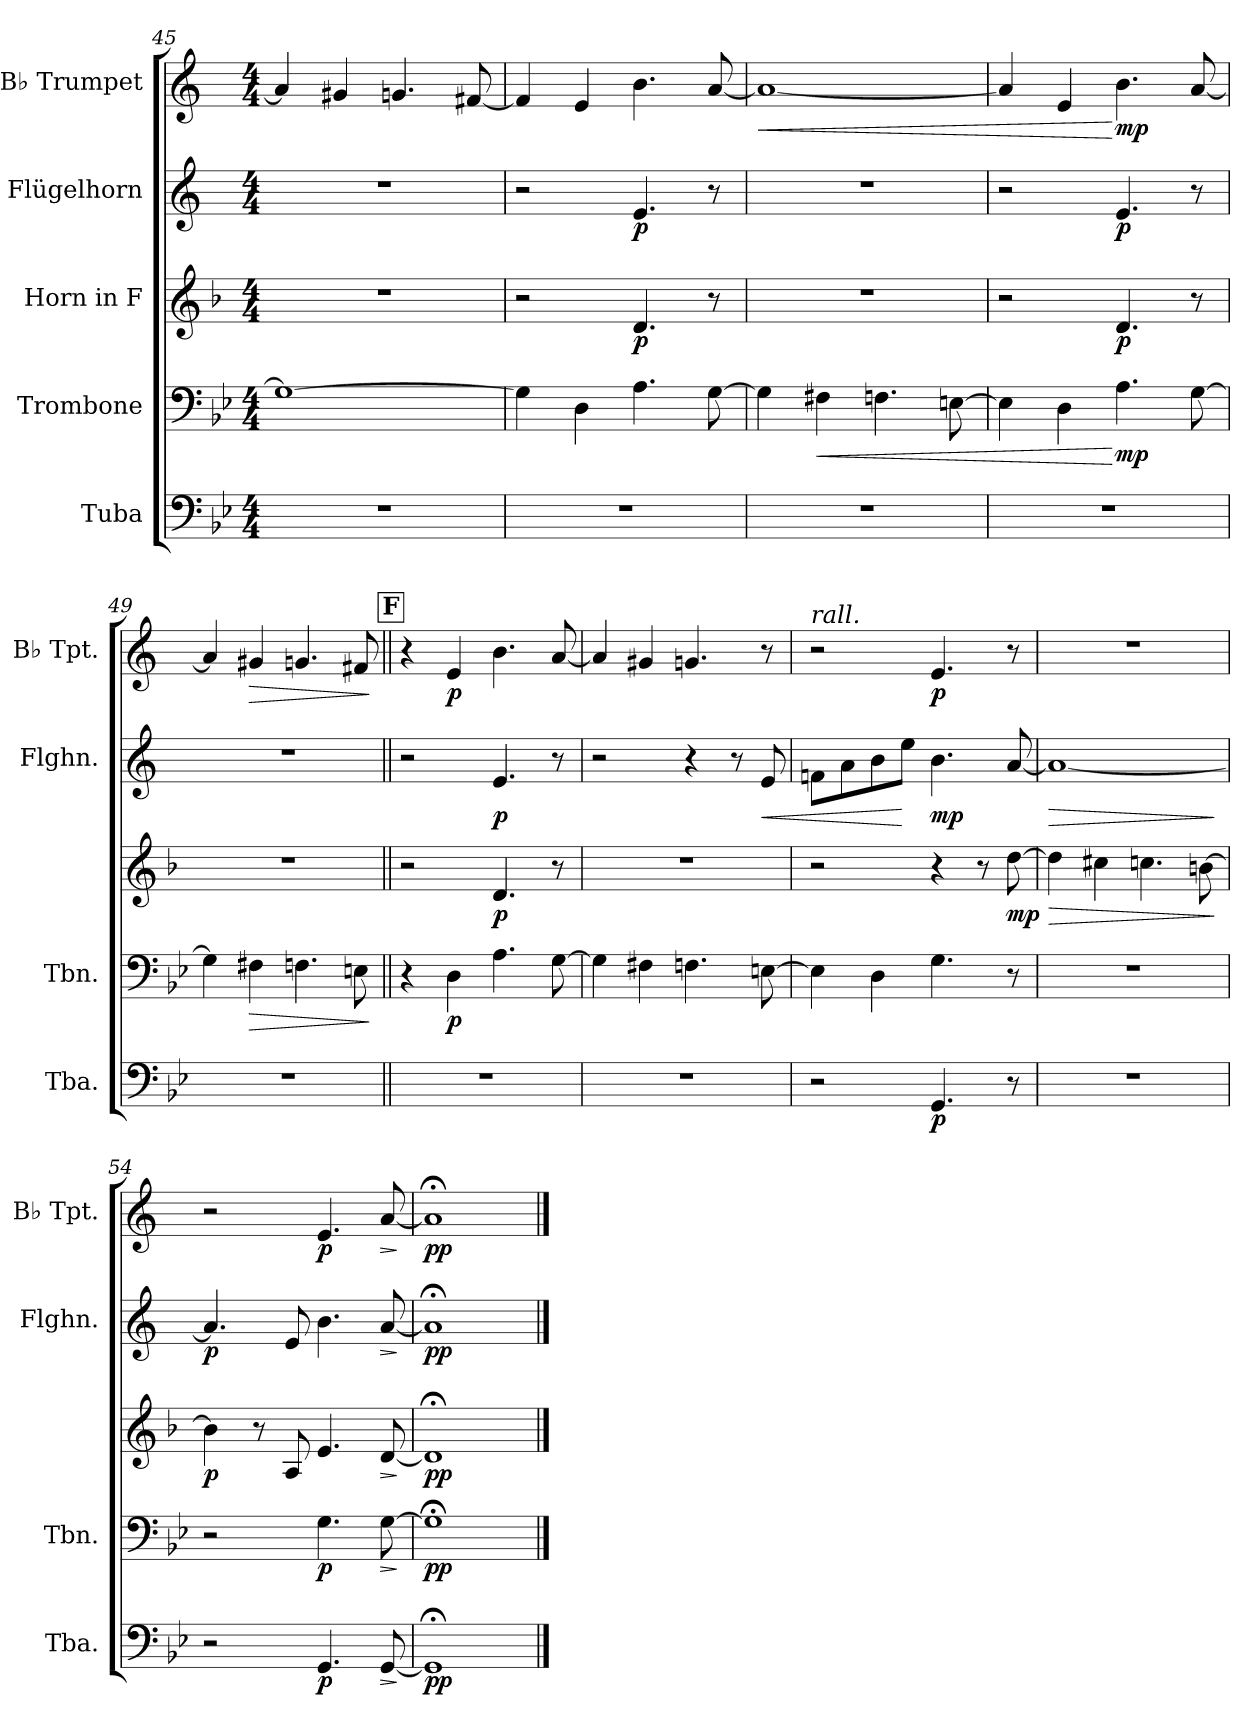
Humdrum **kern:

**kern	**dynam	**kern	**dynam	**kern	**dynam	**kern	**dynam	**kern	**dynam
*part5	*part5	*part4	*part4	*part3	*part3	*part2	*part2	*part1	*part1
*staff5	*staff5	*staff4	*staff4	*staff3	*staff3	*staff2	*staff2	*staff1	*staff1
*I"Tuba	*	*I"Trombone	*	*I"Horn in F	*	*I"Flügelhorn	*	*I"B♭ Trumpet	*
*I'Tba.	*	*I'Tbn.	*	*	*	*I'Flghn.	*	*I'B♭ Tpt.	*
*clefF4	*	*clefF4	*	*clefG2	*	*clefG2	*	*clefG2	*
*	*	*	*	*ITrd4c7	*	*ITrd1c2	*	*ITrd1c2	*
*k[b-e-]	*	*k[b-e-]	*	*k[b-e-]	*	*k[b-e-]	*	*k[b-e-]	*
*M4/4	*	*M4/4	*	*M4/4	*	*M4/4	*	*M4/4	*
=45	=45	=45	=45	=45	=45	=45	=45	=45	=45
1r	.	1G_	.	1r	.	1r	.	4g/]	.
.	.	.	.	.	.	.	.	4f#X/	.
.	.	.	.	.	.	.	.	4.fn/	.
.	.	.	.	.	.	.	.	[8en/	.
=46	=46	=46	=46	=46	=46	=46	=46	=46	=46
1r	.	4G\]	.	2r	.	2r	.	4e/]	.
.	.	4D\	.	.	.	.	.	4d/	.
!	!	!	!	!	!LO:DY:b	!	!LO:DY:b	!	!
.	.	4.A\	.	4.G/	p	4.d/	p	4.a\	.
.	.	[8G\	.	8r	.	8r	.	[8g/	.
!!LO:LB:g=z
=47	=47	=47	=47	=47	=47	=47	=47	=47	=47
!	!	!	!	!	!	!	!	!	!LO:HP:b
1r	.	4G\]	.	1r	.	1r	.	1g_	<
!	!	!	!LO:HP:b	!	!	!	!	!	!
.	.	4F#X\	<	.	.	.	.	.	.
.	.	4.Fn\	.	.	.	.	.	.	.
.	.	[8En\	.	.	.	.	.	.	.
=48	=48	=48	=48	=48	=48	=48	=48	=48	=48
1r	.	4E\]	.	2r	.	2r	.	4g/]	.
.	.	4D\	.	.	.	.	.	4d/	.
!	!	!	!LO:DY:n=1:b	!	!LO:DY:b	!	!LO:DY:b	!	!LO:DY:n=1:b
.	.	4.A\	[ mp	4.G/	p	4.d/	p	4.a\	[ mp
.	.	[8G\	.	8r	.	8r	.	[8g/	.
=49	=49	=49	=49	=49	=49	=49	=49	=49	=49
1r	.	4G\]	.	1r	.	1r	.	4g/]	.
!	!	!	!LO:HP:b	!	!	!	!	!	!LO:HP:b
.	.	4F#X\	>	.	.	.	.	4f#X/	>
.	.	4.Fn\	.	.	.	.	.	4.fn/	.
.	.	8En\	.	.	.	.	.	8en/	.
.	.	.	]	.	.	.	.	.	]
!!LO:PB:g=z
!!LO:REH:place=s1:a:B:fs=14:t=F
=50||	=50||	=50||	=50||	=50||	=50||	=50||	=50||	=50||	=50||
1r	.	4r	.	2r	.	2r	.	4r	.
!	!	!	!LO:DY:b	!	!	!	!	!	!LO:DY:b
.	.	4D\	p	.	.	.	.	4d/	p
!	!	!	!	!	!LO:DY:b	!	!LO:DY:b	!	!
.	.	4.A\	.	4.G/	p	4.d/	p	4.a\	.
.	.	[8G\	.	8r	.	8r	.	[8g/	.
=51	=51	=51	=51	=51	=51	=51	=51	=51	=51
1r	.	4G\]	.	1r	.	2r	.	4g/]	.
.	.	4F#X\	.	.	.	.	.	4f#X/	.
.	.	4.Fn\	.	.	.	4r	.	4.fn/	.
.	.	.	.	.	.	8r	.	.	.
!	!	!	!	!	!	!	!LO:HP:b	!	!
.	.	[8En\	.	.	.	8d/	<	8r	.
=52	=52	=52	=52	=52	=52	=52	=52	=52	=52
*	*	*	*	*	*	*	*	*MM80	*
!	!	!	!	!	!	!	!	!LO:TX:i:t=rall.	!
2r	.	4E\]	.	2r	.	8e-X\L	.	2r	.
.	.	.	.	.	.	8g\	.	.	.
.	.	4D\	.	.	.	8a\	.	.	.
.	.	.	.	.	.	8dd\J	[	.	.
!	!LO:DY:b	!	!	!	!	!	!LO:DY:b	!	!LO:DY:b
4.GG/	p	4.G\	.	4r	.	4.a\	mp	4.d/	p
.	.	.	.	8r	.	.	.	.	.
!	!	!	!	!	!LO:DY:b	!	!	!	!
8r	.	8r	.	[8g\	mp	[8g/	.	8r	.
=53	=53	=53	=53	=53	=53	=53	=53	=53	=53
!	!	!	!	!	!LO:HP:b	!	!LO:HP:b	!	!
1r	.	1r	.	4g\]	>	1g_	>	1r	.
.	.	.	.	4f#X\	.	.	.	.	.
.	.	.	.	4.fn\	.	.	.	.	.
.	.	.	.	[8en\	.	.	.	.	.
.	.	.	.	.	]	.	]	.	.
=54	=54	=54	=54	=54	=54	=54	=54	=54	=54
*	*	*	*	*	*	*	*	*MM60	*
!	!	!	!	!	!LO:DY:b	!	!LO:DY:b	!	!
2r	.	2r	.	4e\]	p	4.g/]	p	2r	.
.	.	.	.	8r	.	.	.	.	.
.	.	.	.	8D/	.	8d/	.	.	.
!	!LO:DY:b	!	!LO:DY:b	!	!	!	!	!	!LO:DY:b
4.GG/	p	4.G\	p	4.A/	.	4.a\	.	4.d/	p
!	!LO:HP:b	!	!LO:HP:b	!	!LO:HP:b	!	!LO:HP:b	!	!LO:HP:b
[8GG/	>	[8G\	>	[8G/	>	[8g/	>	[8g/	>
.	]	.	]	.	]	.	]	.	]
=55	=55	=55	=55	=55	=55	=55	=55	=55	=55
*	*	*	*	*	*	*	*	*MM30	*
!	!LO:DY:b	!	!LO:DY:b	!	!LO:DY:b	!	!LO:DY:b	!	!LO:DY:b
1GG;<]	pp	1G;<]	pp	1G;<]	pp	1g;<]	pp	1g;<]	pp
==	==	==	==	==	==	==	==	==	==
*-	*-	*-	*-	*-	*-	*-	*-	*-	*-
